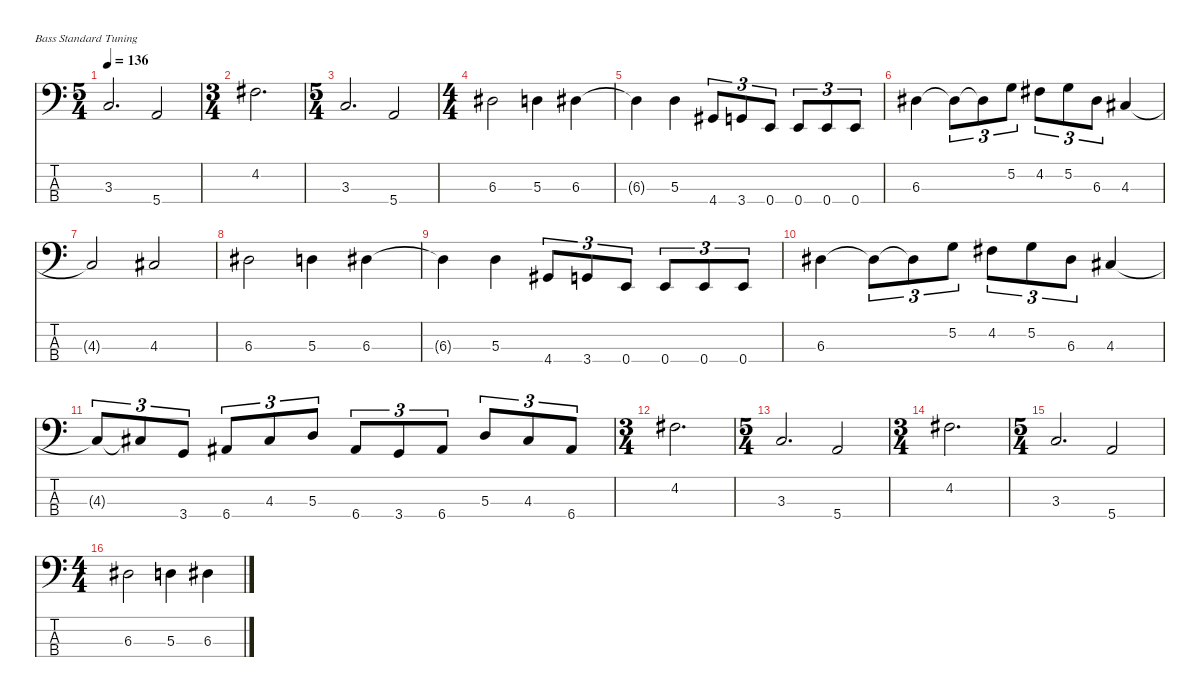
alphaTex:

\defaultSystemsLayout 4
\hideDynamics
\bracketExtendMode nobrackets
\singleTrackTrackNamePolicy hidden
\multiTrackTrackNamePolicy hidden
\firstSystemTrackNameMode fullname
\firstSystemTrackNameOrientation horizontal
\otherSystemsTrackNameOrientation horizontal
\track ("Bass" "el.bs.") {instrument electricbassfinger}
\staff {score tabs}
\tuning (G2 D2 A1 E1)
\ts (5 4)
\beaming (8 6 4)
\tempo 136
\clef f4
\ks c
3.3.2{d dy f beam Up} 5.4.2{beam Up} |
\ts (3 4)
\beaming (8 6 4)
4.2{acc #}.2{d beam Down} |
\ts (5 4)
\beaming (8 6 4)
3.3.2{d beam Up} 5.4.2{beam Up} |
\ts (4 4)
\beaming (8 2 2 2 2)
6.3{acc #}.2{beam Down} 5.3.4{beam Down} 6.3{acc #}.4{beam Down} |
6.3{t acc #}.4{beam Down} 5.3.4{beam Down} 4.4{acc #}.8{tu (3 2) beam Up} 3.4.8{tu (3 2) beam Up} 0.4.8{tu (3 2) beam Up} 0.4.8{tu (3 2) beam Up} 0.4.8{tu (3 2) beam Up} 0.4.8{tu (3 2) beam Up} |
6.3{acc #}.4{beam Down} 6.3{t acc #}.8{tu (3 2) beam Down} 6.3{t acc #}.8{tu (3 2) beam Down} 5.2.8{tu (3 2) beam Down} 4.2{acc #}.8{tu (3 2) beam Down} 5.2.8{tu (3 2) beam Down} 6.3{acc #}.8{tu (3 2) beam Down} 4.3{acc #}.4{beam Up} |
4.3{t acc #}.2{beam Up} 4.3{acc #}.2{beam Up} |
6.3{acc #}.2{beam Down} 5.3.4{beam Down} 6.3{acc #}.4{beam Down} |
6.3{t acc #}.4{beam Down} 5.3.4{beam Down} 4.4{acc #}.8{tu (3 2) beam Up} 3.4.8{tu (3 2) beam Up} 0.4.8{tu (3 2) beam Up} 0.4.8{tu (3 2) beam Up} 0.4.8{tu (3 2) beam Up} 0.4.8{tu (3 2) beam Up} |
6.3{acc #}.4{beam Down} 6.3{t acc #}.8{tu (3 2) beam Down} 6.3{t acc #}.8{tu (3 2) beam Down} 5.2.8{tu (3 2) beam Down} 4.2{acc #}.8{tu (3 2) beam Down} 5.2.8{tu (3 2) beam Down} 6.3{acc #}.8{tu (3 2) beam Down} 4.3{acc #}.4{beam Up} |
4.3{t acc #}.8{tu (3 2) beam Up} 4.3{t acc #}.8{tu (3 2) beam Up} 3.4.8{tu (3 2) beam Up} 6.4{acc #}.8{tu (3 2) beam Up} 4.3{acc #}.8{tu (3 2) beam Up} 5.3.8{tu (3 2) beam Up} 6.4{acc #}.8{tu (3 2) beam Up} 3.4.8{tu (3 2) beam Up} 6.4{acc #}.8{tu (3 2) beam Up} 5.3.8{tu (3 2) beam Up} 4.3{acc #}.8{tu (3 2) beam Up} 6.4{acc #}.8{tu (3 2) beam Up} |
\ts (3 4)
\beaming (8 2 2 2 2)
4.2{acc #}.2{d beam Down} |
\ts (5 4)
\beaming (8 2 2 2 4)
3.3.2{d beam Up} 5.4.2{beam Up} |
\ts (3 4)
\beaming (8 2 2 2 2)
4.2{acc #}.2{d beam Down} |
\ts (5 4)
\beaming (8 2 2 2 4)
3.3.2{d beam Up} 5.4.2{beam Up} |
\ts (4 4)
\beaming (8 2 2 2 2)
6.3{acc #}.2{beam Down} 5.3.4{beam Down} 6.3{acc #}.4{beam Down}
